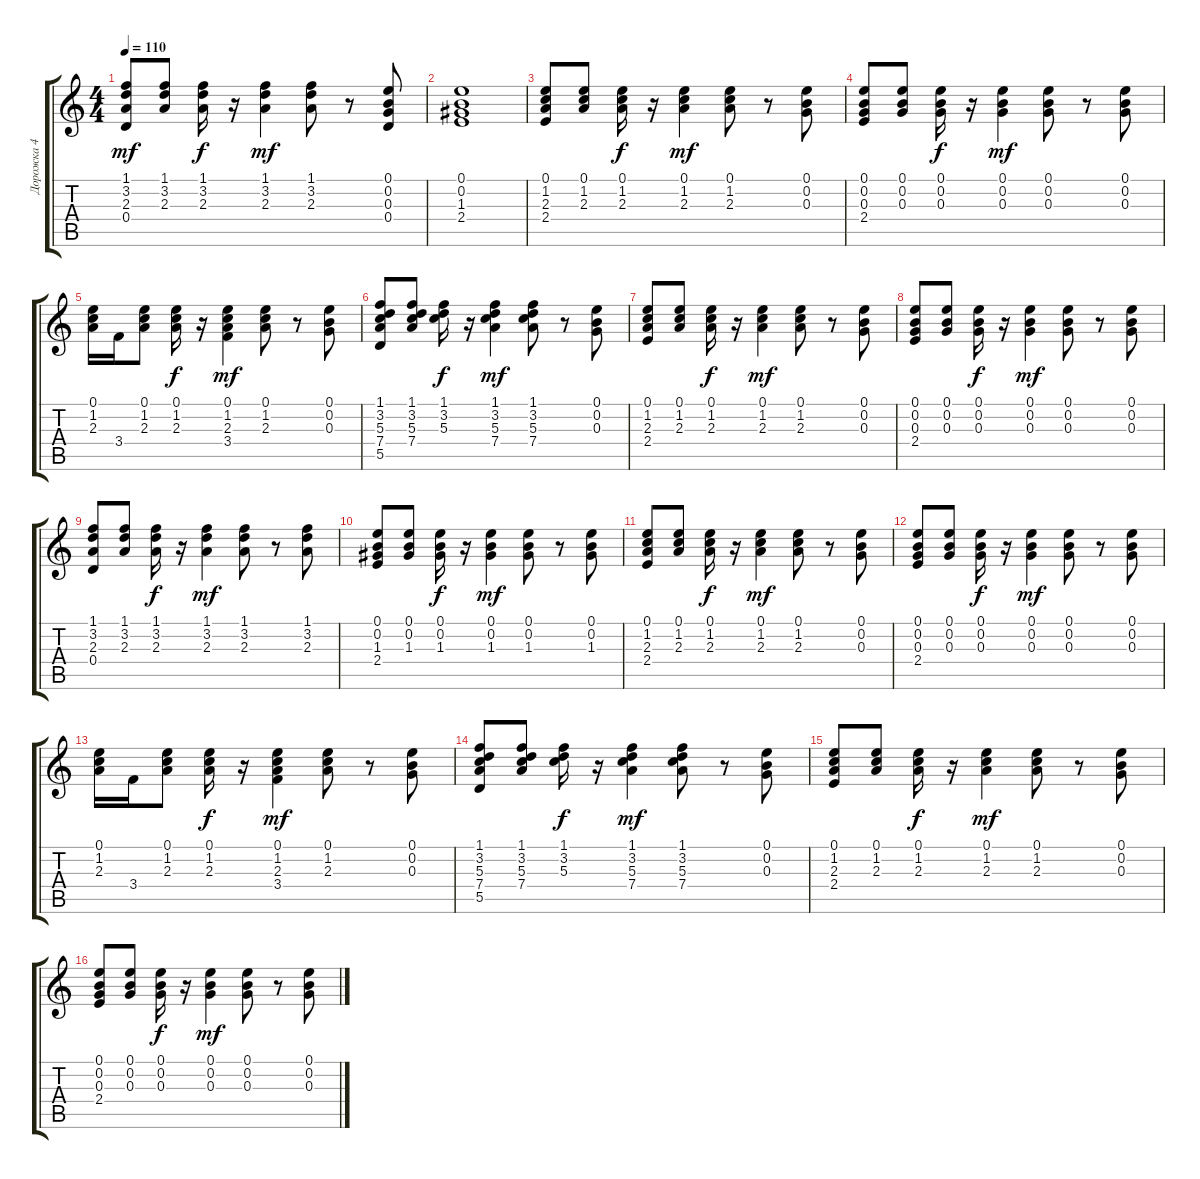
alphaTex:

\track ("Дорожка 4" "Дорожка 4") {instrument acousticguitarsteel}
\staff {score tabs}
\tuning (E4 B3 G3 D3 A2 E2) {hide}
\ts (4 4)
\tempo 110
\clef g2
\ks c
(1.1 3.2 2.3 0.4).8{dy mf} (1.1 3.2 2.3).8 (1.1 3.2 2.3).16{dy f} r.16 (1.1 3.2 2.3).4{dy mf} (1.1 3.2 2.3).8 r.8 (0.1 0.2 0.3 0.4).8 |
(0.1 0.2 1.3 2.4).1 |
(0.1 1.2 2.3 2.4).8 (0.1 1.2 2.3).8 (0.1 1.2 2.3).16{dy f} r.16 (0.1 1.2 2.3).4{dy mf} (0.1 1.2 2.3).8 r.8 (0.1 0.2 0.3).8 |
(0.1 0.2 0.3 2.4).8 (0.1 0.2 0.3).8 (0.1 0.2 0.3).16{dy f} r.16 (0.1 0.2 0.3).4{dy mf} (0.1 0.2 0.3).8 r.8 (0.1 0.2 0.3).8 |
(0.1 1.2 2.3).16 3.4.16 (0.1 1.2 2.3).8 (0.1 1.2 2.3).16{dy f} r.16 (0.1 1.2 2.3 3.4).4{dy mf} (0.1 1.2 2.3).8 r.8 (0.1 0.2 0.3).8 |
(1.1 3.2 5.3 7.4 5.5).8 (1.1 3.2 5.3 7.4).8 (1.1 3.2 5.3).16{dy f} r.16 (1.1 3.2 5.3 7.4).4{dy mf} (1.1 3.2 5.3 7.4).8 r.8 (0.1 0.2 0.3).8 |
(0.1 1.2 2.3 2.4).8 (0.1 1.2 2.3).8 (0.1 1.2 2.3).16{dy f} r.16 (0.1 1.2 2.3).4{dy mf} (0.1 1.2 2.3).8 r.8 (0.1 0.2 0.3).8 |
(0.1 0.2 0.3 2.4).8 (0.1 0.2 0.3).8 (0.1 0.2 0.3).16{dy f} r.16 (0.1 0.2 0.3).4{dy mf} (0.1 0.2 0.3).8 r.8 (0.1 0.2 0.3).8 |
(1.1 3.2 2.3 0.4).8 (1.1 3.2 2.3).8 (1.1 3.2 2.3).16{dy f} r.16 (1.1 3.2 2.3).4{dy mf} (1.1 3.2 2.3).8 r.8 (1.1 3.2 2.3).8 |
(0.1 0.2 1.3 2.4).8 (0.1 0.2 1.3).8 (0.1 0.2 1.3).16{dy f} r.16 (0.1 0.2 1.3).4{dy mf} (0.1 0.2 1.3).8 r.8 (0.1 0.2 1.3).8 |
(0.1 1.2 2.3 2.4).8 (0.1 1.2 2.3).8 (0.1 1.2 2.3).16{dy f} r.16 (0.1 1.2 2.3).4{dy mf} (0.1 1.2 2.3).8 r.8 (0.1 0.2 0.3).8 |
(0.1 0.2 0.3 2.4).8 (0.1 0.2 0.3).8 (0.1 0.2 0.3).16{dy f} r.16 (0.1 0.2 0.3).4{dy mf} (0.1 0.2 0.3).8 r.8 (0.1 0.2 0.3).8 |
(0.1 1.2 2.3).16 3.4.16 (0.1 1.2 2.3).8 (0.1 1.2 2.3).16{dy f} r.16 (0.1 1.2 2.3 3.4).4{dy mf} (0.1 1.2 2.3).8 r.8 (0.1 0.2 0.3).8 |
(1.1 3.2 5.3 7.4 5.5).8 (1.1 3.2 5.3 7.4).8 (1.1 3.2 5.3).16{dy f} r.16 (1.1 3.2 5.3 7.4).4{dy mf} (1.1 3.2 5.3 7.4).8 r.8 (0.1 0.2 0.3).8 |
(0.1 1.2 2.3 2.4).8 (0.1 1.2 2.3).8 (0.1 1.2 2.3).16{dy f} r.16 (0.1 1.2 2.3).4{dy mf} (0.1 1.2 2.3).8 r.8 (0.1 0.2 0.3).8 |
(0.1 0.2 0.3 2.4).8 (0.1 0.2 0.3).8 (0.1 0.2 0.3).16{dy f} r.16 (0.1 0.2 0.3).4{dy mf} (0.1 0.2 0.3).8 r.8 (0.1 0.2 0.3).8
